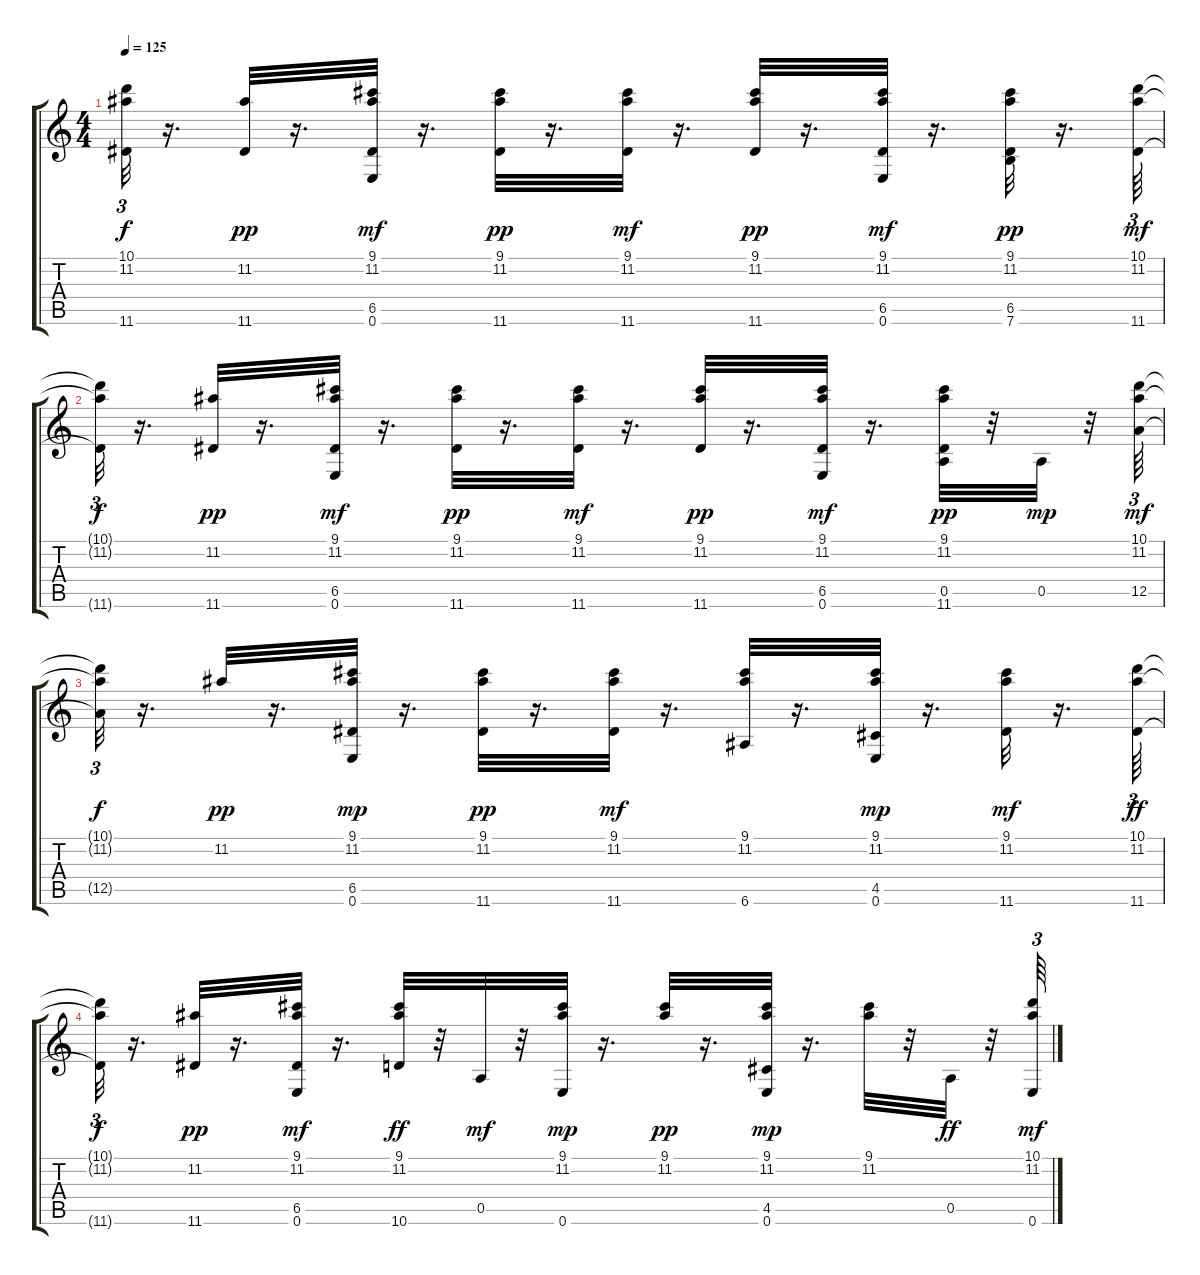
\track "" {instrument acousticbass}
\staff {score tabs}
\tuning (E4 B3 G3 D3 A2 E2) {hide}
\ts (4 4)
\tempo 125
\clef g2
\ks c
(10.1{t} 11.2{t} 11.6{t}).32{tu (3 2) dy f} r.16{d} (11.2 11.6).32{dy pp} r.16{d} (9.1 11.2 6.5 0.6).32{dy mf} r.16{d} (9.1 11.2 11.6).32{dy pp} r.16{d} (9.1 11.2 11.6).32{dy mf} r.16{d} (9.1 11.2 11.6).32{dy pp} r.16{d} (9.1 11.2 6.5 0.6).32{dy mf} r.16{d} (9.1 11.2 6.5 7.6).32{dy pp} r.16{d} (10.1 11.2 11.6).64{tu (3 2) dy mf} |
(10.1{t} 11.2{t} 11.6{t}).32{tu (3 2) dy f} r.16{d} (11.2 11.6).32{dy pp} r.16{d} (9.1 11.2 6.5 0.6).32{dy mf} r.16{d} (9.1 11.2 11.6).32{dy pp} r.16{d} (9.1 11.2 11.6).32{dy mf} r.16{d} (9.1 11.2 11.6).32{dy pp} r.16{d} (9.1 11.2 6.5 0.6).32{dy mf} r.16{d} (9.1 11.2 0.5 11.6).32{dy pp} r.32 0.5.32{dy mp} r.32 (10.1 11.2 12.5).64{tu (3 2) dy mf} |
(10.1{t} 11.2{t} 12.5{t}).32{tu (3 2) dy f} r.16{d} 11.2.32{dy pp} r.16{d} (9.1 11.2 6.5 0.6).32{dy mp} r.16{d} (9.1 11.2 11.6).32{dy pp} r.16{d} (9.1 11.2 11.6).32{dy mf} r.16{d} (9.1 11.2 6.6).32 r.16{d} (9.1 11.2 4.5 0.6).32{dy mp} r.16{d} (9.1 11.2 11.6).32{dy mf} r.16{d} (10.1 11.2 11.6).64{tu (3 2) dy ff} |
(10.1{t} 11.2{t} 11.6{t}).32{tu (3 2) dy f} r.16{d} (11.2 11.6).32{dy pp} r.16{d} (9.1 11.2 6.5 0.6).32{dy mf} r.16{d} (9.1 11.2 10.6).32{dy ff} r.32 0.5.32{dy mf} r.32 (9.1 11.2 0.6).32{dy mp} r.16{d} (9.1 11.2).32{dy pp} r.16{d} (9.1 11.2 4.5 0.6).32{dy mp} r.16{d} (9.1 11.2).32 r.32 0.5.32{dy ff} r.32 (10.1 11.2 0.6).64{tu (3 2) dy mf}
